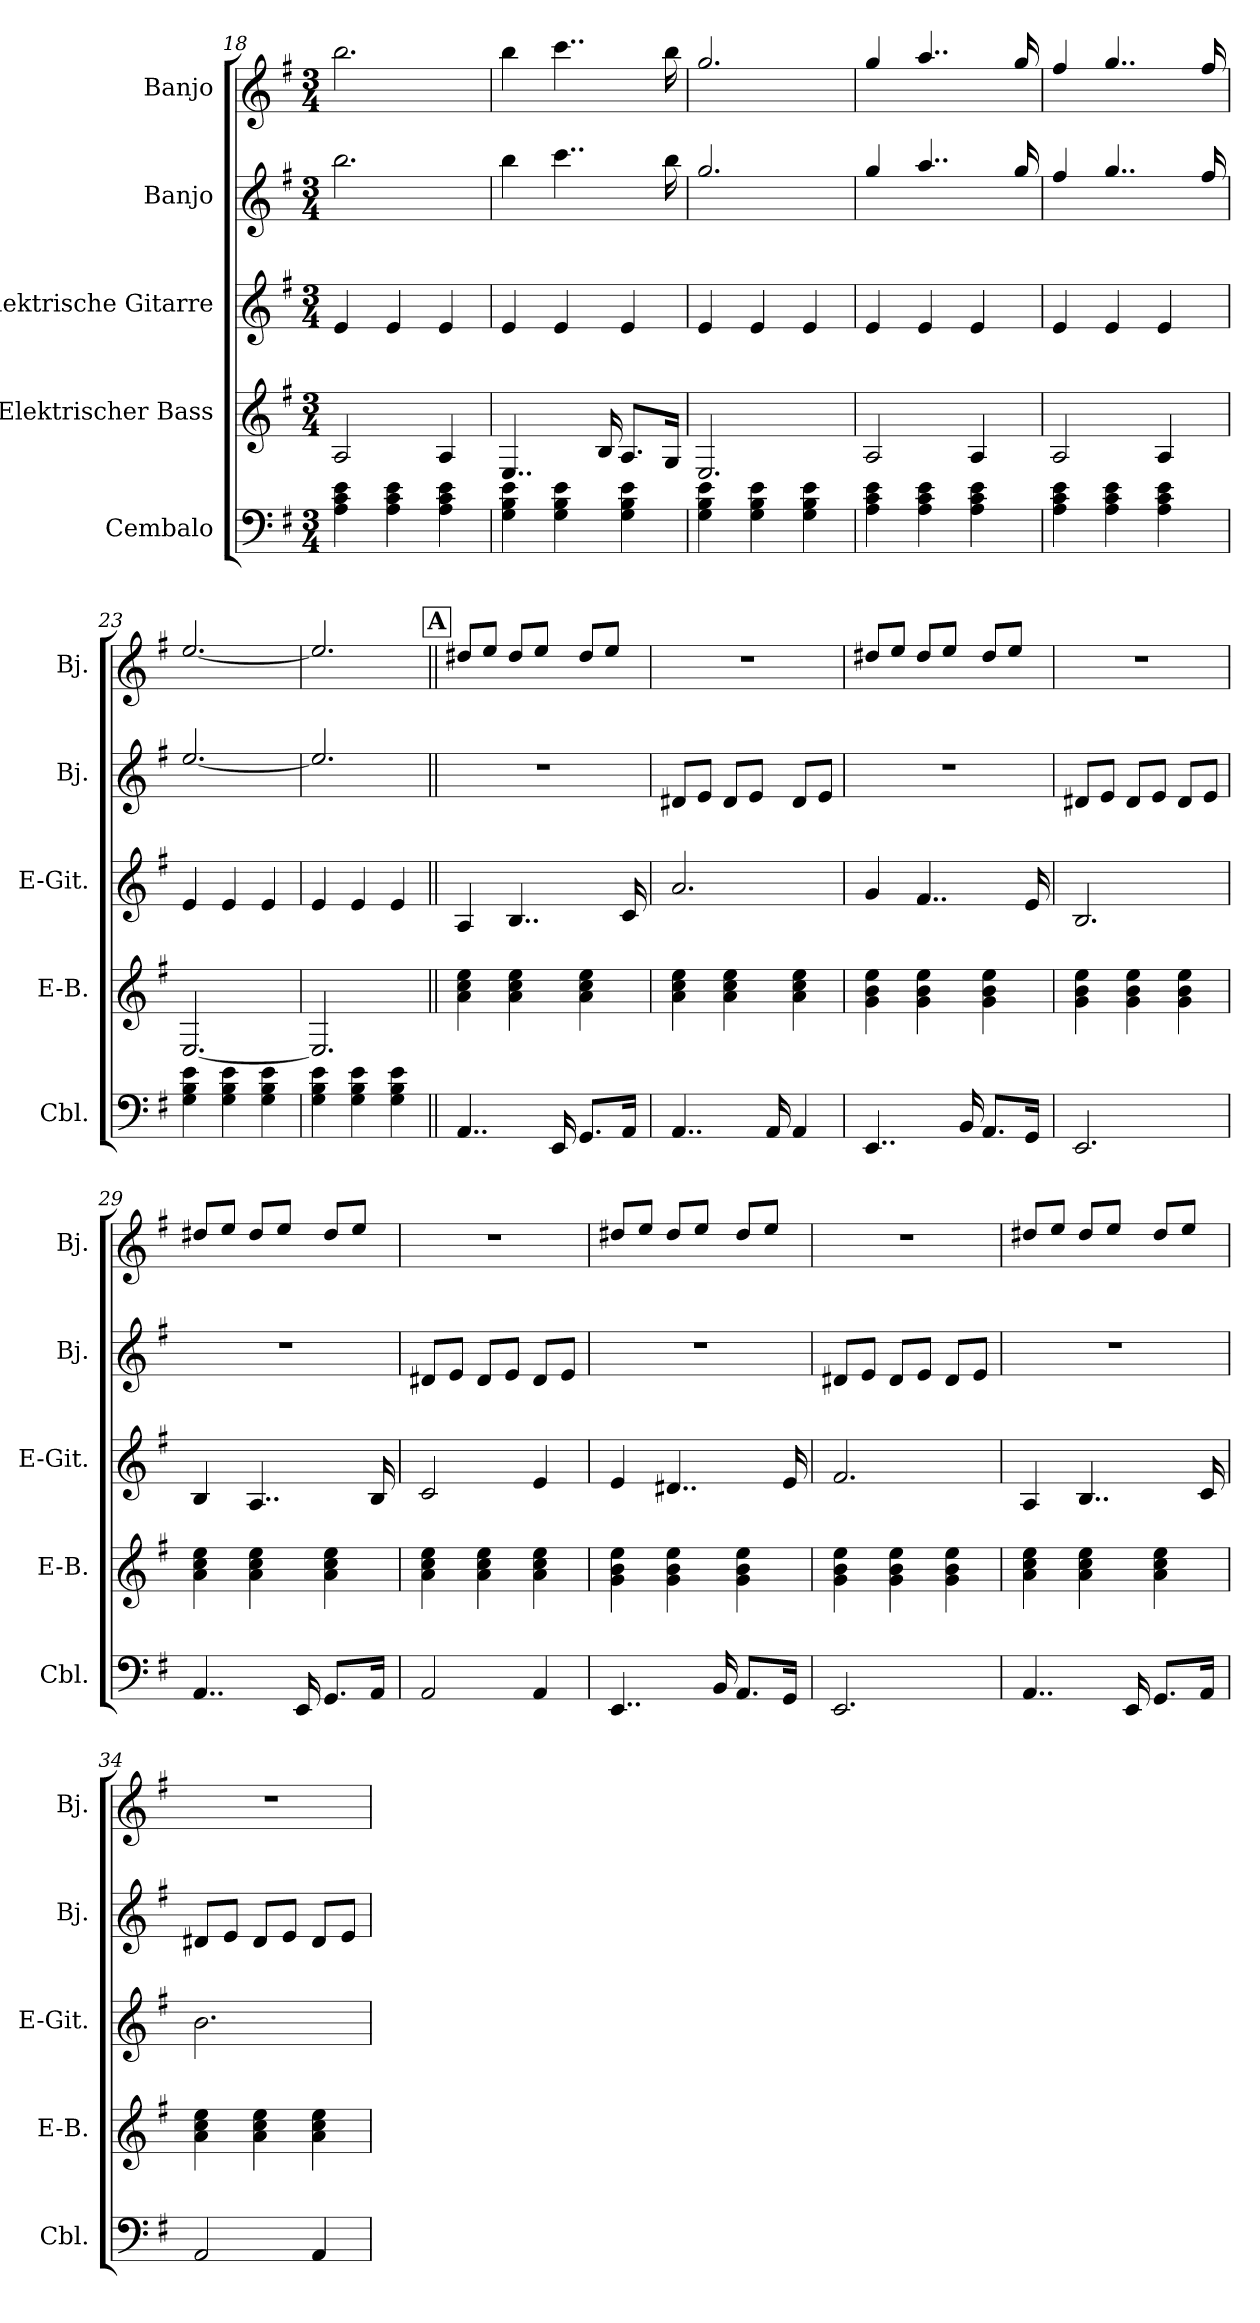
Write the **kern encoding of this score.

**kern	**kern	**kern	**kern	**kern
*part5	*part4	*part3	*part2	*part1
*staff5	*staff4	*staff3	*staff2	*staff1
*I"Cembalo	*I"Elektrischer Bass	*I"Elektrische Gitarre	*I"Banjo	*I"Banjo
*I'Cbl.	*I'E-B.	*I'E-Git.	*I'Bj.	*I'Bj.
*clefF4	*clefG2	*clefG2	*clefG2	*clefG2
*	*ITrd7c12	*	*ITrd7c12	*ITrd7c12
*k[f#]	*k[f#]	*k[f#]	*k[f#]	*k[f#]
*M3/4	*M3/4	*M3/4	*M3/4	*M3/4
=18	=18	=18	=18	=18
4A\ 4c\ 4e\	2AA/	4e/	2.b\	2.b\
4A\ 4c\ 4e\	.	4e/	.	.
4A\ 4c\ 4e\	4AA/	4e/	.	.
!!LO:LB:g=z
=19	=19	=19	=19	=19
4G\ 4B\ 4e\	4..EE/	4e/	4b\	4b\
4G\ 4B\ 4e\	.	4e/	4..cc\	4..cc\
.	16BB/	.	.	.
4G\ 4B\ 4e\	8.AA/L	4e/	.	.
.	16GG/Jk	.	16b\	16b\
=20	=20	=20	=20	=20
4G\ 4B\ 4e\	2.EE/	4e/	2.g/	2.g/
4G\ 4B\ 4e\	.	4e/	.	.
4G\ 4B\ 4e\	.	4e/	.	.
=21	=21	=21	=21	=21
4A\ 4c\ 4e\	2AA/	4e/	4g/	4g/
4A\ 4c\ 4e\	.	4e/	4..a/	4..a/
4A\ 4c\ 4e\	4AA/	4e/	.	.
.	.	.	16g/	16g/
=22	=22	=22	=22	=22
4A\ 4c\ 4e\	2AA/	4e/	4f#/	4f#/
4A\ 4c\ 4e\	.	4e/	4..g/	4..g/
4A\ 4c\ 4e\	4AA/	4e/	.	.
.	.	.	16f#/	16f#/
=23	=23	=23	=23	=23
4G\ 4B\ 4e\	[2.EE/	4e/	[2.e/	[2.e/
4G\ 4B\ 4e\	.	4e/	.	.
4G\ 4B\ 4e\	.	4e/	.	.
=24	=24	=24	=24	=24
4G\ 4B\ 4e\	2.EE/]	4e/	2.e/]	2.e/]
4G\ 4B\ 4e\	.	4e/	.	.
4G\ 4B\ 4e\	.	4e/	.	.
!!LO:REH:place=s1:a:B:fs=14:t=A
=25||	=25||	=25||	=25||	=25||
4..AA/	4A\ 4c\ 4e\	4A/	2.r	8d#X/L
.	.	.	.	8e/J
.	4A\ 4c\ 4e\	4..B/	.	8d#/L
.	.	.	.	8e/J
16EE/	.	.	.	.
8.GG/L	4A\ 4c\ 4e\	.	.	8d#/L
.	.	.	.	8e/J
16AA/Jk	.	16c/	.	.
!!LO:PB:g=z
=26	=26	=26	=26	=26
4..AA/	4A\ 4c\ 4e\	2.a/	8D#X/L	2.r
.	.	.	8E/J	.
.	4A\ 4c\ 4e\	.	8D#/L	.
.	.	.	8E/J	.
16AA/	.	.	.	.
4AA/	4A\ 4c\ 4e\	.	8D#/L	.
.	.	.	8E/J	.
=27	=27	=27	=27	=27
4..EE/	4G\ 4B\ 4e\	4g/	2.r	8d#X/L
.	.	.	.	8e/J
.	4G\ 4B\ 4e\	4..f#/	.	8d#/L
.	.	.	.	8e/J
16BB/	.	.	.	.
8.AA/L	4G\ 4B\ 4e\	.	.	8d#/L
.	.	.	.	8e/J
16GG/Jk	.	16e/	.	.
=28	=28	=28	=28	=28
2.EE/	4G\ 4B\ 4e\	2.B/	8D#X/L	2.r
.	.	.	8E/J	.
.	4G\ 4B\ 4e\	.	8D#/L	.
.	.	.	8E/J	.
.	4G\ 4B\ 4e\	.	8D#/L	.
.	.	.	8E/J	.
=29	=29	=29	=29	=29
4..AA/	4A\ 4c\ 4e\	4B/	2.r	8d#X/L
.	.	.	.	8e/J
.	4A\ 4c\ 4e\	4..A/	.	8d#/L
.	.	.	.	8e/J
16EE/	.	.	.	.
8.GG/L	4A\ 4c\ 4e\	.	.	8d#/L
.	.	.	.	8e/J
16AA/Jk	.	16B/	.	.
!!LO:LB:g=z
=30	=30	=30	=30	=30
2AA/	4A\ 4c\ 4e\	2c/	8D#X/L	2.r
.	.	.	8E/J	.
.	4A\ 4c\ 4e\	.	8D#/L	.
.	.	.	8E/J	.
4AA/	4A\ 4c\ 4e\	4e/	8D#/L	.
.	.	.	8E/J	.
=31	=31	=31	=31	=31
4..EE/	4G\ 4B\ 4e\	4e/	2.r	8d#X/L
.	.	.	.	8e/J
.	4G\ 4B\ 4e\	4..d#X/	.	8d#/L
.	.	.	.	8e/J
16BB/	.	.	.	.
8.AA/L	4G\ 4B\ 4e\	.	.	8d#/L
.	.	.	.	8e/J
16GG/Jk	.	16e/	.	.
=32	=32	=32	=32	=32
2.EE/	4G\ 4B\ 4e\	2.f#/	8D#X/L	2.r
.	.	.	8E/J	.
.	4G\ 4B\ 4e\	.	8D#/L	.
.	.	.	8E/J	.
.	4G\ 4B\ 4e\	.	8D#/L	.
.	.	.	8E/J	.
=33	=33	=33	=33	=33
4..AA/	4A\ 4c\ 4e\	4A/	2.r	8d#X/L
.	.	.	.	8e/J
.	4A\ 4c\ 4e\	4..B/	.	8d#/L
.	.	.	.	8e/J
16EE/	.	.	.	.
8.GG/L	4A\ 4c\ 4e\	.	.	8d#/L
.	.	.	.	8e/J
16AA/Jk	.	16c/	.	.
!!LO:PB:g=z
=34	=34	=34	=34	=34
2AA/	4A\ 4c\ 4e\	2.b\	8D#X/L	2.r
.	.	.	8E/J	.
.	4A\ 4c\ 4e\	.	8D#/L	.
.	.	.	8E/J	.
4AA/	4A\ 4c\ 4e\	.	8D#/L	.
.	.	.	8E/J	.
=	=	=	=	=
*-	*-	*-	*-	*-
